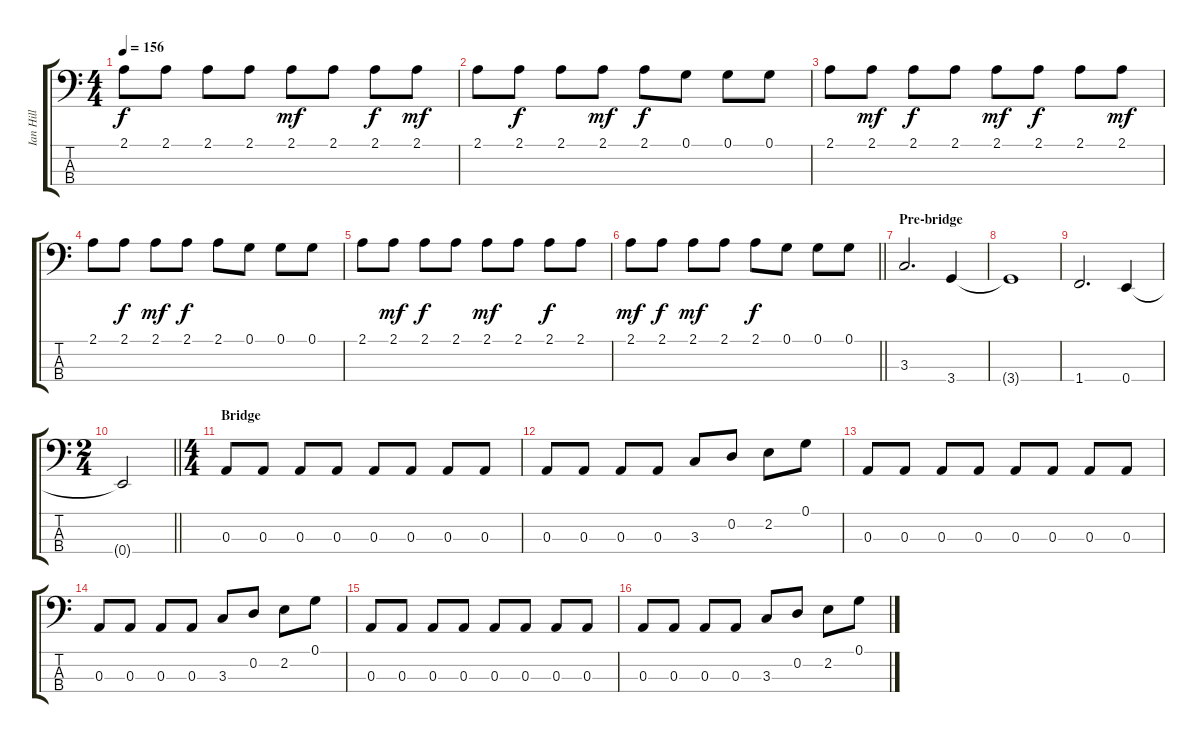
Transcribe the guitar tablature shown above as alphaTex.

\track ("Ian Hill" "Ian Hill") {instrument electricbassfinger}
\staff {score tabs}
\tuning (G2 D2 A1 E1) {hide}
\ts (4 4)
\tempo 156
\clef f4
\ks c
2.1.8{dy f} 2.1.8 2.1.8 2.1.8 2.1.8{dy mf} 2.1.8 2.1.8{dy f} 2.1.8{dy mf} |
2.1.8 2.1.8{dy f} 2.1.8 2.1.8{dy mf} 2.1.8{dy f} 0.1.8 0.1.8 0.1.8 |
2.1.8 2.1.8{dy mf} 2.1.8{dy f} 2.1.8 2.1.8{dy mf} 2.1.8{dy f} 2.1.8 2.1.8{dy mf} |
2.1.8 2.1.8{dy f} 2.1.8{dy mf} 2.1.8{dy f} 2.1.8 0.1.8 0.1.8 0.1.8 |
2.1.8 2.1.8{dy mf} 2.1.8{dy f} 2.1.8 2.1.8{dy mf} 2.1.8 2.1.8{dy f} 2.1.8 |
\barLineRight lightlight
2.1.8{dy mf} 2.1.8{dy f} 2.1.8{dy mf} 2.1.8 2.1.8{dy f} 0.1.8 0.1.8 0.1.8 |
\section ("" "Pre-bridge")
3.3.2{d} 3.4.4 |
3.4{t}.1 |
1.4.2{d} 0.4.4 |
\ts (2 4)
\barLineRight lightlight
0.4{t}.2 |
\ts (4 4)
\section ("" "Bridge")
0.3.8 0.3.8 0.3.8 0.3.8 0.3.8 0.3.8 0.3.8 0.3.8 |
0.3.8 0.3.8 0.3.8 0.3.8 3.3.8 0.2.8 2.2.8 0.1.8 |
0.3.8 0.3.8 0.3.8 0.3.8 0.3.8 0.3.8 0.3.8 0.3.8 |
0.3.8 0.3.8 0.3.8 0.3.8 3.3.8 0.2.8 2.2.8 0.1.8 |
0.3.8 0.3.8 0.3.8 0.3.8 0.3.8 0.3.8 0.3.8 0.3.8 |
0.3.8 0.3.8 0.3.8 0.3.8 3.3.8 0.2.8 2.2.8 0.1.8
